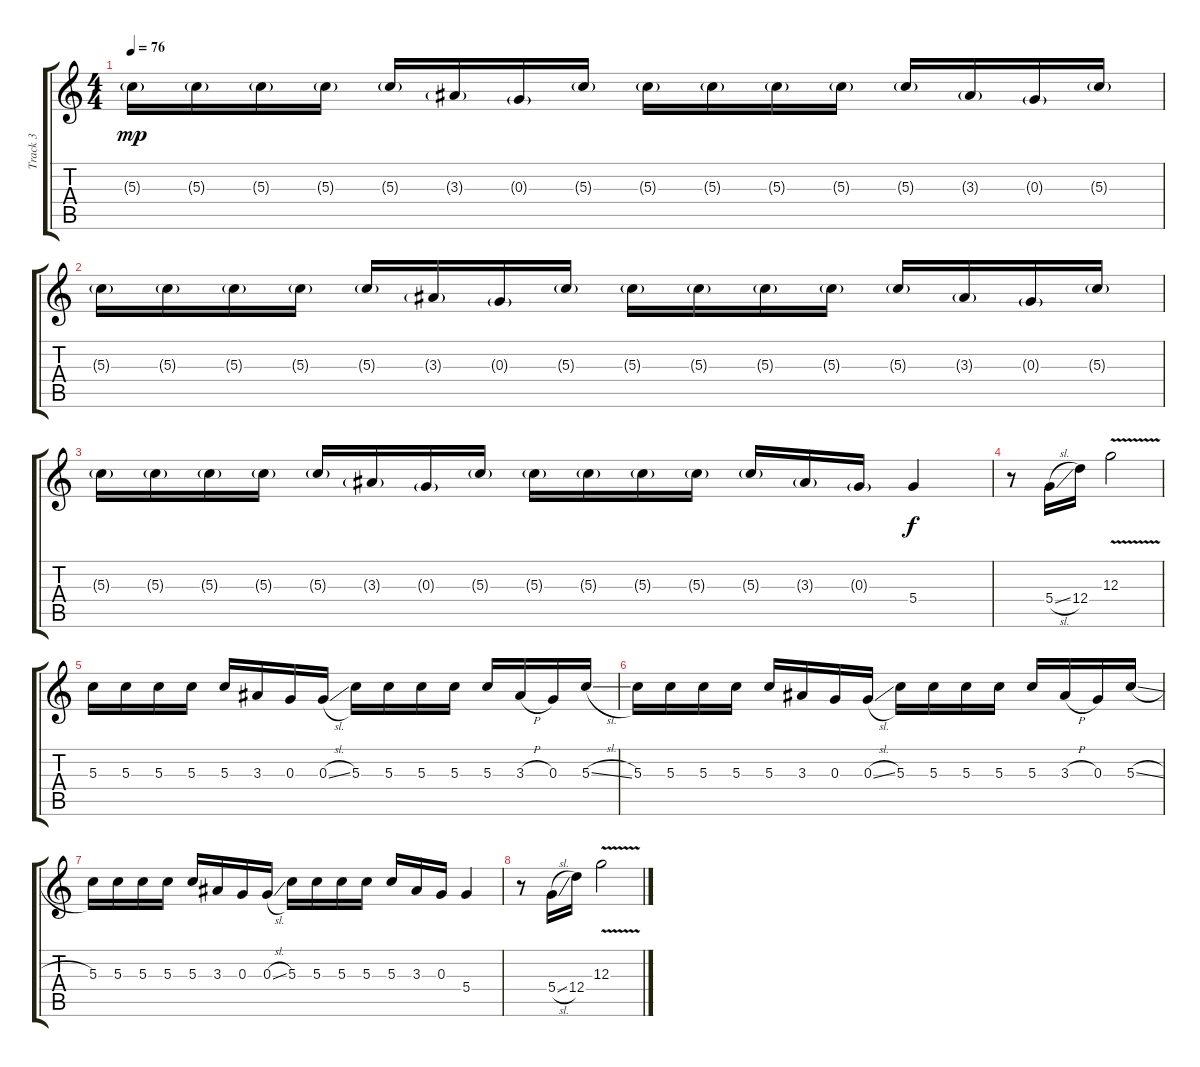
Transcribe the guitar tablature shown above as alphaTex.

\track ("Track 3" "Track 3") {instrument distortionguitar}
\staff {score tabs}
\tuning (E4 B3 G3 D3 A2 E2) {hide}
\ts (4 4)
\tempo 76
\clef g2
\ks c
5.3{g}.16{dy mp} 5.3{g}.16 5.3{g}.16 5.3{g}.16 5.3{g}.16 3.3{g}.16 0.3{g}.16 5.3{g}.16 5.3{g}.16 5.3{g}.16 5.3{g}.16 5.3{g}.16 5.3{g}.16 3.3{g}.16 0.3{g}.16 5.3{g}.16 |
5.3{g}.16 5.3{g}.16 5.3{g}.16 5.3{g}.16 5.3{g}.16 3.3{g}.16 0.3{g}.16 5.3{g}.16 5.3{g}.16 5.3{g}.16 5.3{g}.16 5.3{g}.16 5.3{g}.16 3.3{g}.16 0.3{g}.16 5.3{g}.16 |
5.3{g}.16 5.3{g}.16 5.3{g}.16 5.3{g}.16 5.3{g}.16 3.3{g}.16 0.3{g}.16 5.3{g}.16 5.3{g}.16 5.3{g}.16 5.3{g}.16 5.3{g}.16 5.3{g}.16 3.3{g}.16 0.3{g}.16 5.4.4{dy f} |
r.8 5.4{sl}.16 12.4.16 12.3{v}.2 |
5.3.16 5.3.16 5.3.16 5.3.16 5.3.16 3.3.16 0.3.16 0.3{sl}.16 5.3.16 5.3.16 5.3.16 5.3.16 5.3.16 3.3{h}.16 0.3.16 5.3{sl}.16 |
5.3.16 5.3.16 5.3.16 5.3.16 5.3.16 3.3.16 0.3.16 0.3{sl}.16 5.3.16 5.3.16 5.3.16 5.3.16 5.3.16 3.3{h}.16 0.3.16 5.3{sl}.16 |
5.3.16 5.3.16 5.3.16 5.3.16 5.3.16 3.3.16 0.3.16 0.3{sl}.16 5.3.16 5.3.16 5.3.16 5.3.16 5.3.16 3.3.16 0.3.16 5.4.4 |
r.8 5.4{sl}.16 12.4.16 12.3{v}.2
